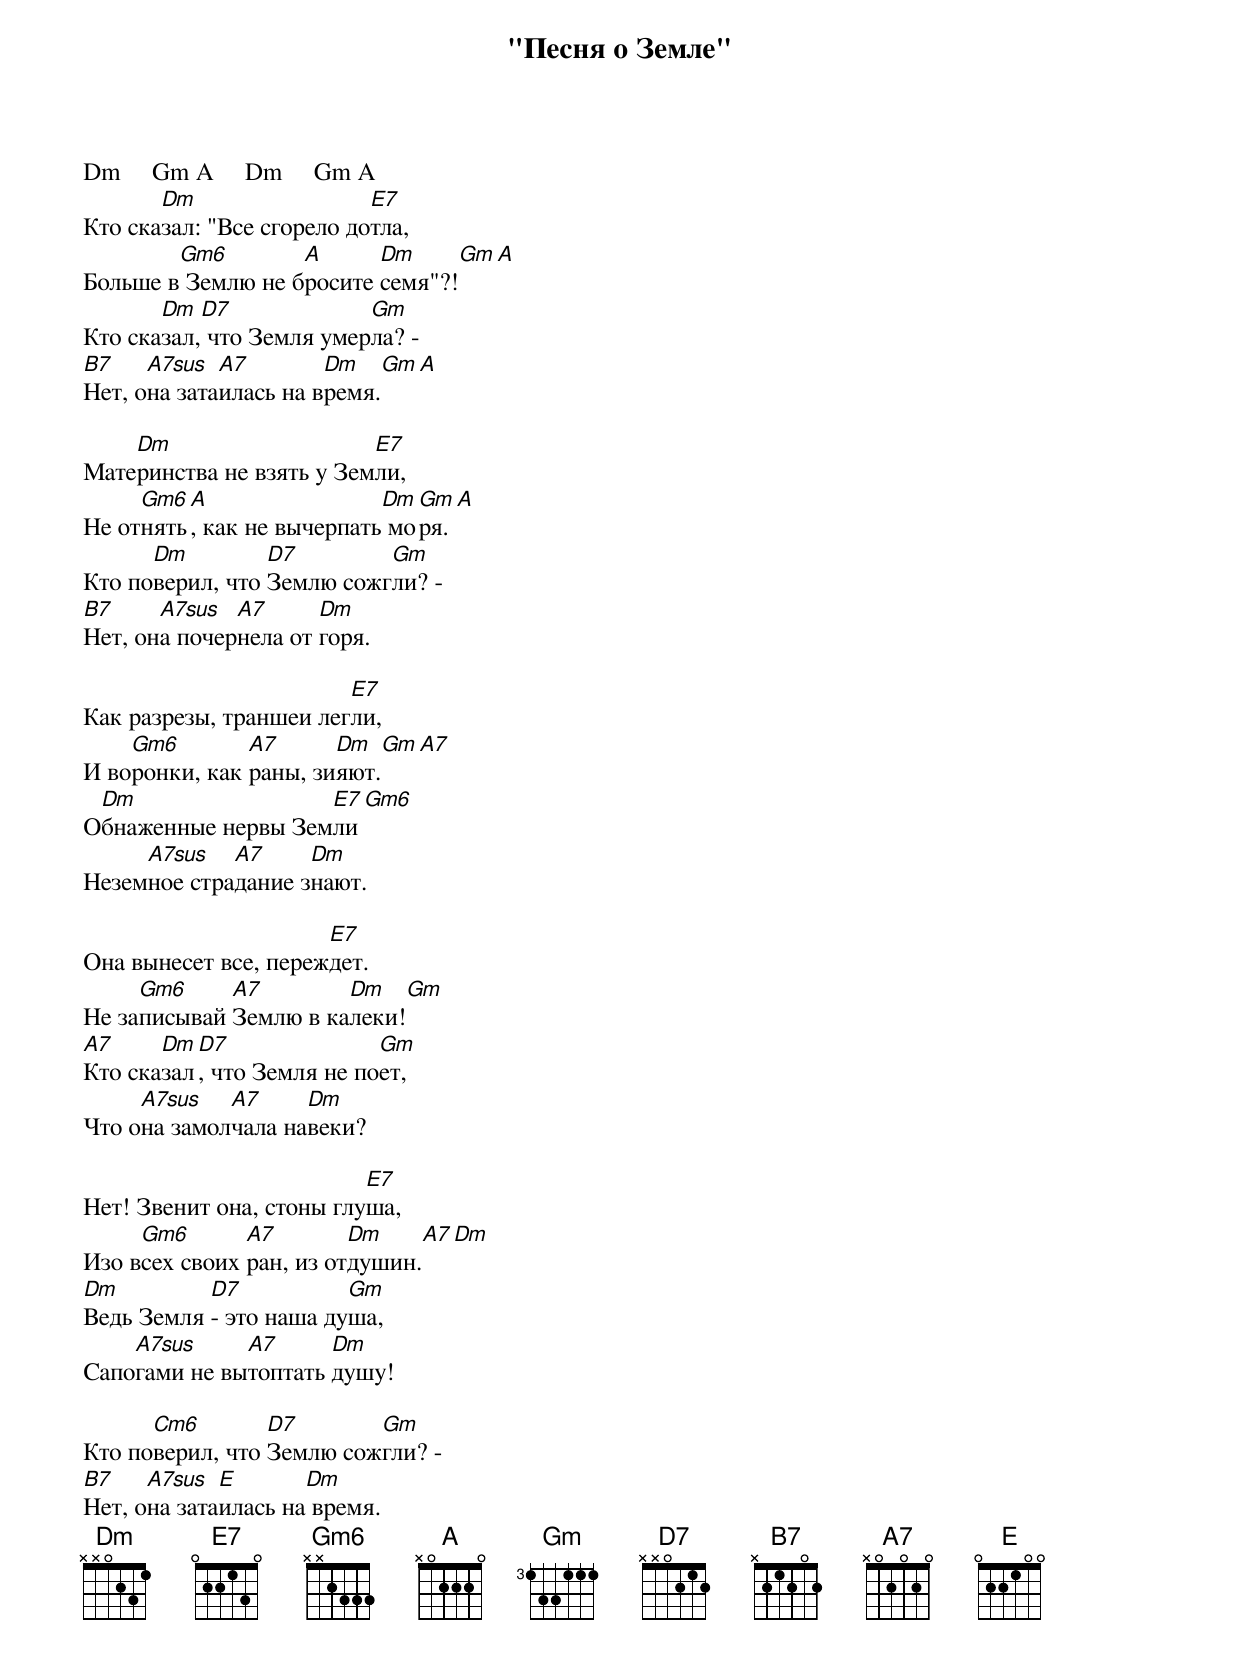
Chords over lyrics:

"Песня о Земле"

Dm     Gm A     Dm     Gm A
       Dm                  E7
Кто сказал: "Все сгорело дотла,
        Gm6        A      Dm      Gm A
Больше в Землю не бросите семя"?!
       Dm  D7             Gm
Кто сказал, что Земля умерла? -
B7    A7sus  A7        Dm   Gm A
Нет, она затаилась на время.

    Dm                    E7
Материнства не взять у Земли,
     Gm6 A                 Dm Gm A
Не отнять, как не вычерпать моря.
      Dm         D7        Gm
Кто поверил, что Землю сожгли? -
B7     A7sus  A7      Dm
Нет, она почернела от горя.

                        E7
Как разрезы, траншеи легли,
    Gm6        A7      Dm    Gm  A7
И воронки, как раны, зияют.
 Dm                 E7  Gm6
Обнаженные нервы Земли
     A7sus   A7     Dm
Неземное страдание знают.

                      E7
Она вынесет все, переждет.
     Gm6     A7        Dm    Gm
Не записывай Землю в калеки!
A7     Dm D7               Gm
Кто сказал, что Земля не поет,
     A7sus   A7     Dm
Что она замолчала навеки?

                          E7
Нет! Звенит она, стоны глуша,
     Gm6       A7        Dm    A7 Dm
Изо всех своих ран, из отдушин.
Dm         D7           Gm
Ведь Земля - это наша душа,
    A7sus     A7      Dm
Сапогами не вытоптать душу!

      Cm6        D7       Gm
Кто поверил, что Землю сожгли? -
B7    A7sus  E       Dm
Нет, она затаилась на время.
